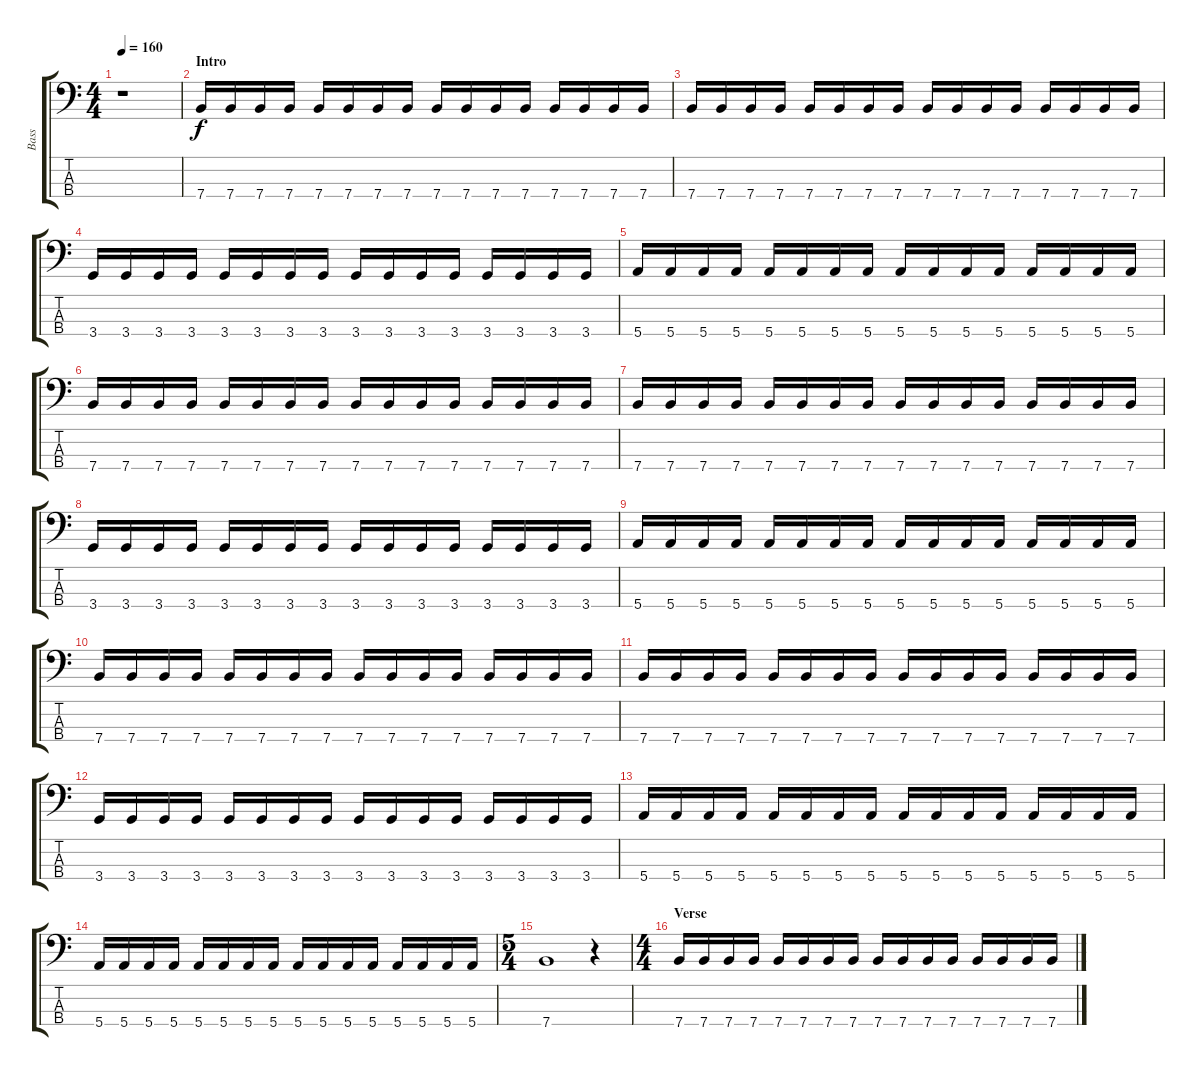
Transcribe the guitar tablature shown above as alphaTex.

\track ("Bass" "Bass") {instrument electricbassfinger}
\staff {score tabs}
\tuning (G2 D2 A1 E1) {hide}
\ts (4 4)
\tempo 160
\clef f4
\ks c
r.1{dy f instrument electricbassfinger} |
\section ("" "Intro")
7.4.16{volume 14} 7.4.16 7.4.16 7.4.16 7.4.16 7.4.16 7.4.16 7.4.16 7.4.16 7.4.16 7.4.16 7.4.16 7.4.16 7.4.16 7.4.16 7.4.16 |
7.4.16 7.4.16 7.4.16 7.4.16 7.4.16 7.4.16 7.4.16 7.4.16 7.4.16 7.4.16 7.4.16 7.4.16 7.4.16 7.4.16 7.4.16 7.4.16 |
3.4.16 3.4.16 3.4.16 3.4.16 3.4.16 3.4.16 3.4.16 3.4.16 3.4.16 3.4.16 3.4.16 3.4.16 3.4.16 3.4.16 3.4.16 3.4.16 |
5.4.16 5.4.16 5.4.16 5.4.16 5.4.16 5.4.16 5.4.16 5.4.16 5.4.16 5.4.16 5.4.16 5.4.16 5.4.16 5.4.16 5.4.16 5.4.16 |
7.4.16{volume 11} 7.4.16 7.4.16 7.4.16 7.4.16 7.4.16 7.4.16 7.4.16 7.4.16 7.4.16 7.4.16 7.4.16 7.4.16 7.4.16 7.4.16 7.4.16 |
7.4.16 7.4.16 7.4.16 7.4.16 7.4.16 7.4.16 7.4.16 7.4.16 7.4.16 7.4.16 7.4.16 7.4.16 7.4.16 7.4.16 7.4.16 7.4.16 |
3.4.16 3.4.16 3.4.16 3.4.16 3.4.16 3.4.16 3.4.16 3.4.16 3.4.16 3.4.16 3.4.16 3.4.16 3.4.16 3.4.16 3.4.16 3.4.16 |
5.4.16 5.4.16 5.4.16 5.4.16 5.4.16 5.4.16 5.4.16 5.4.16 5.4.16 5.4.16 5.4.16 5.4.16 5.4.16 5.4.16 5.4.16 5.4.16 |
7.4.16 7.4.16 7.4.16 7.4.16 7.4.16 7.4.16 7.4.16 7.4.16 7.4.16 7.4.16 7.4.16 7.4.16 7.4.16 7.4.16 7.4.16 7.4.16 |
7.4.16 7.4.16 7.4.16 7.4.16 7.4.16 7.4.16 7.4.16 7.4.16 7.4.16 7.4.16 7.4.16 7.4.16 7.4.16 7.4.16 7.4.16 7.4.16 |
3.4.16 3.4.16 3.4.16 3.4.16 3.4.16 3.4.16 3.4.16 3.4.16 3.4.16 3.4.16 3.4.16 3.4.16 3.4.16 3.4.16 3.4.16 3.4.16 |
5.4.16 5.4.16 5.4.16 5.4.16 5.4.16 5.4.16 5.4.16 5.4.16 5.4.16 5.4.16 5.4.16 5.4.16 5.4.16 5.4.16 5.4.16 5.4.16 |
5.4.16 5.4.16 5.4.16 5.4.16 5.4.16 5.4.16 5.4.16 5.4.16 5.4.16 5.4.16 5.4.16 5.4.16 5.4.16 5.4.16 5.4.16 5.4.16 |
\ts (5 4)
7.4.1 r.4 |
\ts (4 4)
\section ("" "Verse")
7.4.16 7.4.16 7.4.16 7.4.16 7.4.16 7.4.16 7.4.16 7.4.16 7.4.16 7.4.16 7.4.16 7.4.16 7.4.16 7.4.16 7.4.16 7.4.16
